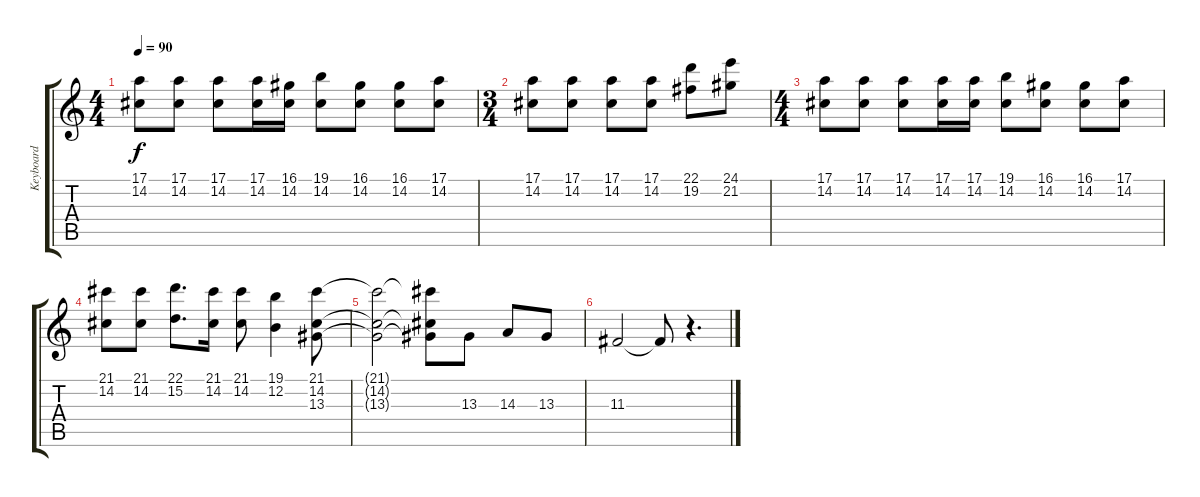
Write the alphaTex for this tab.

\track ("Keyboard" "Keyboard") {instrument stringensemble1}
\staff {score tabs}
\tuning (E4 B3 G3 D3 A2 E2) {hide}
\ts (4 4)
\tempo 90
\clef g2
\ks c
(17.1 14.2).8{dy f} (17.1 14.2).8 (17.1 14.2).8 (17.1 14.2).16 (16.1 14.2).16 (19.1 14.2).8 (16.1 14.2).8 (16.1 14.2).8 (17.1 14.2).8 |
\ts (3 4)
(17.1 14.2).8 (17.1 14.2).8 (17.1 14.2).8 (17.1 14.2).8 (22.1 19.2).8 (24.1 21.2).8 |
\ts (4 4)
(17.1 14.2).8 (17.1 14.2).8 (17.1 14.2).8 (17.1 14.2).16 (17.1 14.2).16 (19.1 14.2).8 (16.1 14.2).8 (16.1 14.2).8 (17.1 14.2).8 |
(21.1 14.2).8 (21.1 14.2).8 (22.1 15.2).8{d} (21.1 14.2).16 (21.1 14.2).8 (19.1 12.2).4 (21.1 14.2 13.3).8 |
(21.1{t} 14.2{t} 13.3{t}).2 (21.1{t} 14.2{t} 13.3{t}).8 13.3.8 14.3.8 13.3.8 |
11.3.2 11.3{t}.8 r.4{d}
